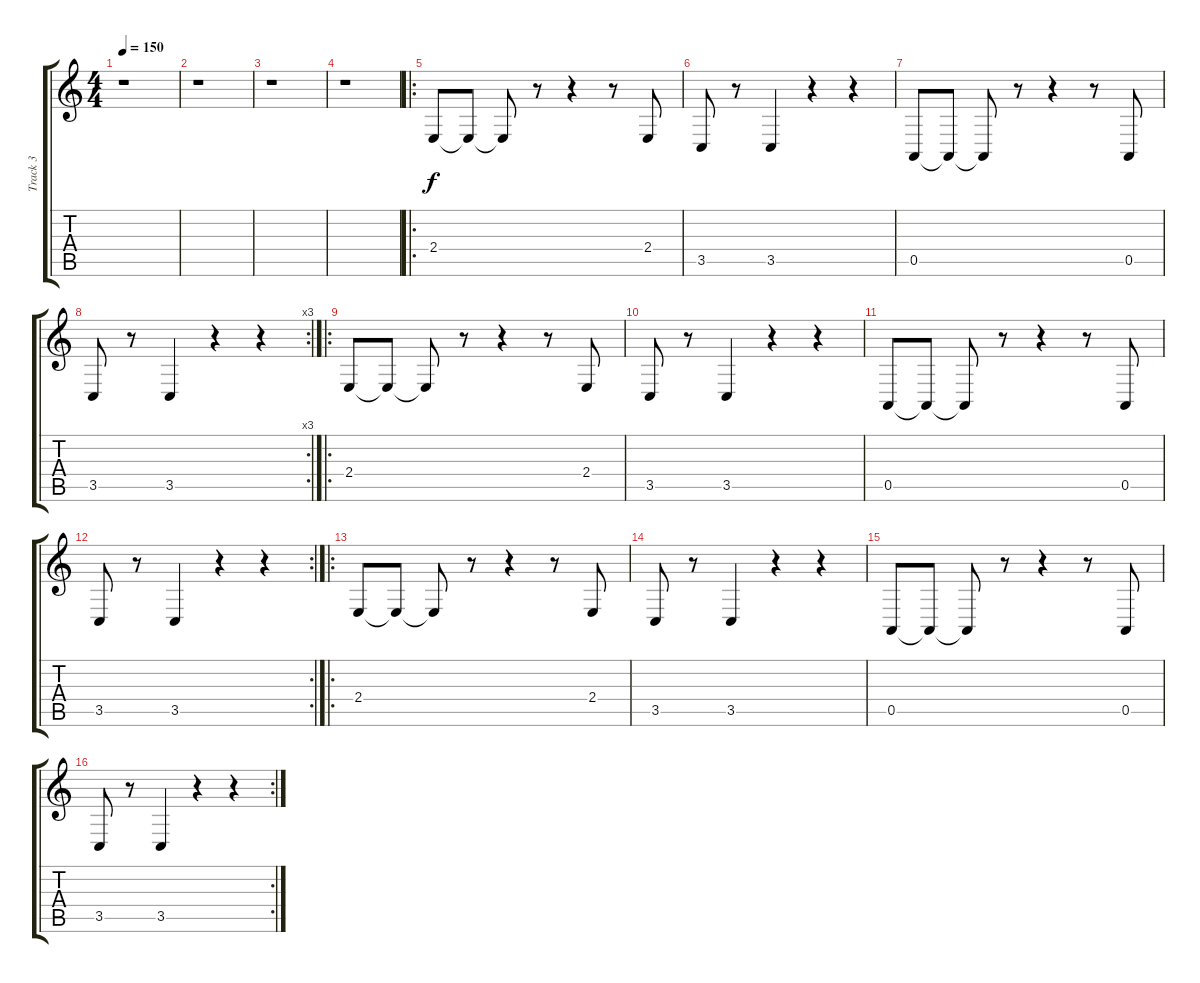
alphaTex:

\track ("Track 3" "Track 3") {instrument accordion}
\staff {score tabs}
\tuning (E4 B3 G3 D3 A2 E2) {hide}
\ts (4 4)
\tempo 150
\clef g2
\ks c
r.1{dy f} |
r.1 |
r.1 |
r.1 |
\ro
2.4.8 2.4{t}.8 2.4{t}.8 r.8 r.4 r.8 2.4.8 |
3.5.8 r.8 3.5.4 r.4 r.4 |
0.5.8 0.5{t}.8 0.5{t}.8 r.8 r.4 r.8 0.5.8 |
\rc 3
3.5.8 r.8 3.5.4 r.4 r.4 |
\ro
2.4.8 2.4{t}.8 2.4{t}.8 r.8 r.4 r.8 2.4.8 |
3.5.8 r.8 3.5.4 r.4 r.4 |
0.5.8 0.5{t}.8 0.5{t}.8 r.8 r.4 r.8 0.5.8 |
\rc 2
3.5.8 r.8 3.5.4 r.4 r.4 |
\ro
2.4.8 2.4{t}.8 2.4{t}.8 r.8 r.4 r.8 2.4.8 |
3.5.8 r.8 3.5.4 r.4 r.4 |
0.5.8 0.5{t}.8 0.5{t}.8 r.8 r.4 r.8 0.5.8 |
\rc 2
3.5.8 r.8 3.5.4 r.4 r.4
